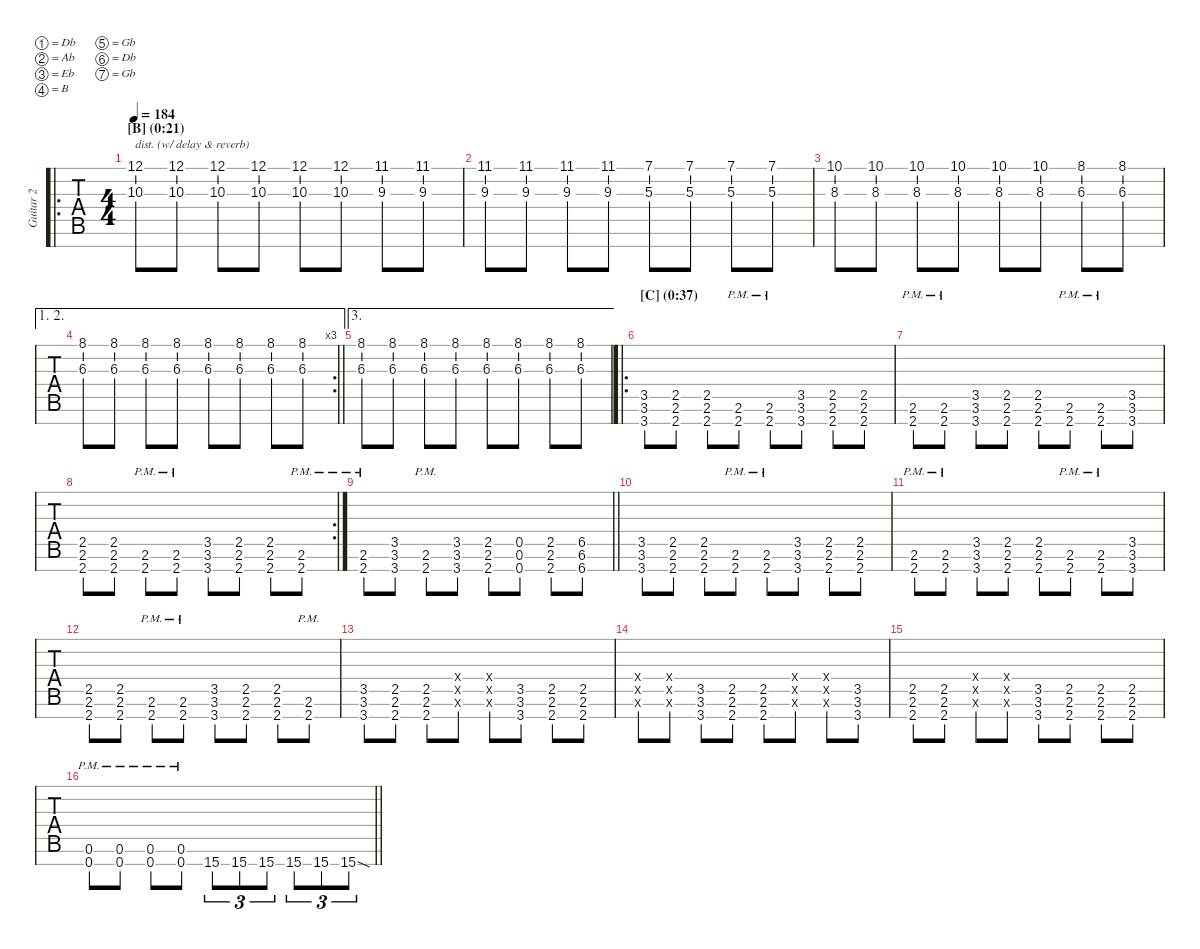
\defaultSystemsLayout 2
\hideDynamics
\bracketExtendMode nobrackets
\multiTrackTrackNamePolicy allsystems
\firstSystemTrackNameMode fullname
\otherSystemsTrackNameMode fullname
\track ("Guitar 2" "Gtr. 2") {mute instrument overdrivenguitar}
\staff {tabs}
\tuning (Db4 Ab3 Eb3 B2 Gb2 Db2 Gb1)
\ro
\ts (4 4)
\section ("" "[B] (0:21)")
\tempo 184
\clef g2
\ks c
(10.3{acc #} 12.1{acc #}).8{txt "dist. (w/ delay & reverb)" dy mf instrument overdrivenguitar} (10.3{acc #} 12.1{acc #}).8 (10.3{acc #} 12.1{acc #}).8 (10.3{acc #} 12.1{acc #}).8 (10.3{acc #} 12.1{acc #}).8 (10.3{acc #} 12.1{acc #}).8 (9.3 11.1).8 (9.3 11.1).8 |
(9.3 11.1).8 (9.3 11.1).8 (9.3 11.1).8 (9.3 11.1).8 (5.3{acc #} 7.1{acc #}).8 (5.3{acc #} 7.1{acc #}).8 (5.3{acc #} 7.1{acc #}).8 (5.3{acc #} 7.1{acc #}).8 |
(10.1 8.3).8 (10.1 8.3).8 (10.1 8.3).8 (10.1 8.3).8 (10.1 8.3).8 (10.1 8.3).8 (8.1 6.3).8 (8.1 6.3).8 |
\ae (1 2)
\rc 3
\barLineRight lightlight
(8.1 6.3).8 (8.1 6.3).8 (8.1 6.3).8 (8.1 6.3).8 (8.1 6.3).8 (8.1 6.3).8 (8.1 6.3).8 (8.1 6.3).8 |
\ae 3
(8.1 6.3).8 (8.1 6.3).8 (8.1 6.3).8 (8.1 6.3).8 (8.1 6.3).8 (8.1 6.3).8 (8.1 6.3).8 (8.1 6.3).8 |
\ro
\section ("" "[C] (0:37)")
(3.7 3.6 3.5).8{instrument overdrivenguitar} (2.5{acc #} 2.6{acc #} 2.7{acc #}).8 (2.7{acc #} 2.6{acc #} 2.5{acc #}).8 (2.6{pm acc #} 2.7{pm acc #}).8 (2.6{pm acc #} 2.7{pm acc #}).8 (3.7 3.6 3.5).8 (2.5{acc #} 2.6{acc #} 2.7{acc #}).8 (2.7{acc #} 2.6{acc #} 2.5{acc #}).8 |
(2.6{pm acc #} 2.7{pm acc #}).8 (2.6{pm acc #} 2.7{pm acc #}).8 (3.7 3.6 3.5).8 (2.5{acc #} 2.6{acc #} 2.7{acc #}).8 (2.7{acc #} 2.6{acc #} 2.5{acc #}).8 (2.6{pm acc #} 2.7{pm acc #}).8 (2.6{pm acc #} 2.7{pm acc #}).8 (3.7 3.6 3.5).8 |
\rc 2
(2.5{acc #} 2.6{acc #} 2.7{acc #}).8 (2.7{acc #} 2.6{acc #} 2.5{acc #}).8 (2.6{pm acc #} 2.7{pm acc #}).8 (2.6{pm acc #} 2.7{pm acc #}).8 (3.7 3.6 3.5).8 (2.5{acc #} 2.6{acc #} 2.7{acc #}).8 (2.7{acc #} 2.6{acc #} 2.5{acc #}).8 (2.6{pm acc #} 2.7{pm acc #}).8 |
\barLineRight lightlight
(2.6{pm acc #} 2.7{pm acc #}).8 (3.7 3.6 3.5).8 (2.6{pm acc #} 2.7{pm acc #}).8 (3.7 3.6 3.5).8 (2.7{acc #} 2.6{acc #} 2.5{acc #}).8 (0.7{acc #} 0.6{acc #} 0.5{acc #}).8 (2.7{acc #} 2.6{acc #} 2.5{acc #}).8 (6.7 6.6 6.5).8 |
(3.7 3.6 3.5).8 (2.5{acc #} 2.6{acc #} 2.7{acc #}).8 (2.7{acc #} 2.6{acc #} 2.5{acc #}).8 (2.6{pm acc #} 2.7{pm acc #}).8 (2.6{pm acc #} 2.7{pm acc #}).8 (3.7 3.6 3.5).8 (2.5{acc #} 2.6{acc #} 2.7{acc #}).8 (2.7{acc #} 2.6{acc #} 2.5{acc #}).8 |
(2.6{pm acc #} 2.7{pm acc #}).8 (2.6{pm acc #} 2.7{pm acc #}).8 (3.7 3.6 3.5).8 (2.5{acc #} 2.6{acc #} 2.7{acc #}).8 (2.7{acc #} 2.6{acc #} 2.5{acc #}).8 (2.6{pm acc #} 2.7{pm acc #}).8 (2.6{pm acc #} 2.7{pm acc #}).8 (3.7 3.6 3.5).8 |
(2.5{acc #} 2.6{acc #} 2.7{acc #}).8 (2.7{acc #} 2.6{acc #} 2.5{acc #}).8 (2.6{pm acc #} 2.7{pm acc #}).8 (2.6{pm acc #} 2.7{pm acc #}).8 (3.7 3.6 3.5).8 (2.5{acc #} 2.6{acc #} 2.7{acc #}).8 (2.7{acc #} 2.6{acc #} 2.5{acc #}).8 (2.6{pm acc #} 2.7{pm acc #}).8 |
(3.7 3.6 3.5).8 (2.5{acc #} 2.6{acc #} 2.7{acc #}).8 (2.7{acc #} 2.6{acc #} 2.5{acc #}).8 (0.6{x acc #} 0.5{x acc #} 0.4{x}).8 (0.6{x acc #} 0.5{x acc #} 0.4{x}).8 (3.7 3.6 3.5).8 (2.5{acc #} 2.6{acc #} 2.7{acc #}).8 (2.7{acc #} 2.6{acc #} 2.5{acc #}).8 |
(0.6{x acc #} 0.5{x acc #} 0.4{x}).8 (0.6{x acc #} 0.5{x acc #} 0.4{x}).8 (3.7 3.6 3.5).8 (2.5{acc #} 2.6{acc #} 2.7{acc #}).8 (2.7{acc #} 2.6{acc #} 2.5{acc #}).8 (0.6{x acc #} 0.5{x acc #} 0.4{x}).8 (0.6{x acc #} 0.5{x acc #} 0.4{x}).8 (3.7 3.6 3.5).8 |
(2.5{acc #} 2.6{acc #} 2.7{acc #}).8 (2.7{acc #} 2.6{acc #} 2.5{acc #}).8 (0.6{x acc #} 0.5{x acc #} 0.4{x}).8 (0.6{x acc #} 0.5{x acc #} 0.4{x}).8 (3.7 3.6 3.5).8 (2.5{acc #} 2.6{acc #} 2.7{acc #}).8 (2.7{acc #} 2.6{acc #} 2.5{acc #}).8 (2.7{acc #} 2.6{acc #} 2.5{acc #}).8 |
\barLineRight lightlight
(0.7{pm acc #} 0.6{pm acc #}).8 (0.7{pm acc #} 0.6{pm acc #}).8 (0.7{pm acc #} 0.6{pm acc #}).8 (0.7{pm acc #} 0.6{pm acc #}).8 15.7.8{tu (3 2)} 15.7.8{tu (3 2)} 15.7.8{tu (3 2)} 15.7.8{tu (3 2)} 15.7.8{tu (3 2)} 15.7{sod}.8{tu (3 2)}
